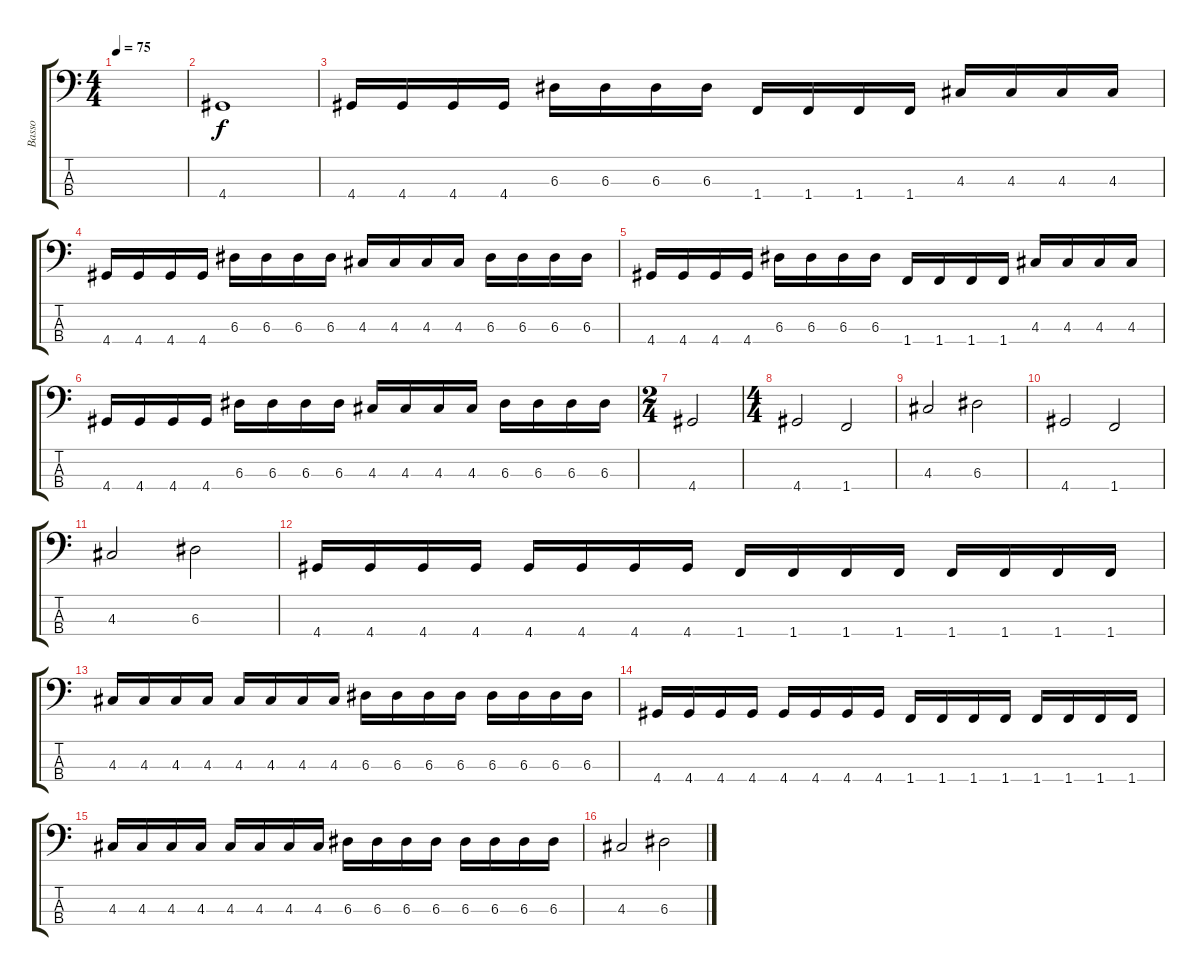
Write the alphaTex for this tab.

\track ("Basso" "Basso") {instrument electricbasspick}
\staff {score tabs}
\tuning (G2 D2 A1 E1) {hide}
\ts (4 4)
\tempo 75
\clef f4
\ks c
|
4.4.1 |
4.4.16 4.4.16 4.4.16 4.4.16 6.3.16 6.3.16 6.3.16 6.3.16 1.4.16 1.4.16 1.4.16 1.4.16 4.3.16 4.3.16 4.3.16 4.3.16 |
4.4.16 4.4.16 4.4.16 4.4.16 6.3.16 6.3.16 6.3.16 6.3.16 4.3.16 4.3.16 4.3.16 4.3.16 6.3.16 6.3.16 6.3.16 6.3.16 |
4.4.16 4.4.16 4.4.16 4.4.16 6.3.16 6.3.16 6.3.16 6.3.16 1.4.16 1.4.16 1.4.16 1.4.16 4.3.16 4.3.16 4.3.16 4.3.16 |
4.4.16 4.4.16 4.4.16 4.4.16 6.3.16 6.3.16 6.3.16 6.3.16 4.3.16 4.3.16 4.3.16 4.3.16 6.3.16 6.3.16 6.3.16 6.3.16 |
\ts (2 4)
4.4.2 |
\ts (4 4)
4.4.2{volume 12} 1.4.2 |
4.3.2 6.3.2 |
4.4.2 1.4.2 |
4.3.2 6.3.2 |
4.4.16{volume 16} 4.4.16 4.4.16 4.4.16 4.4.16 4.4.16 4.4.16 4.4.16 1.4.16 1.4.16 1.4.16 1.4.16 1.4.16 1.4.16 1.4.16 1.4.16 |
4.3.16 4.3.16 4.3.16 4.3.16 4.3.16 4.3.16 4.3.16 4.3.16 6.3.16 6.3.16 6.3.16 6.3.16 6.3.16 6.3.16 6.3.16 6.3.16 |
4.4.16 4.4.16 4.4.16 4.4.16 4.4.16 4.4.16 4.4.16 4.4.16 1.4.16 1.4.16 1.4.16 1.4.16 1.4.16 1.4.16 1.4.16 1.4.16 |
4.3.16 4.3.16 4.3.16 4.3.16 4.3.16 4.3.16 4.3.16 4.3.16 6.3.16 6.3.16 6.3.16 6.3.16 6.3.16 6.3.16 6.3.16 6.3.16 |
4.3.2 6.3.2
